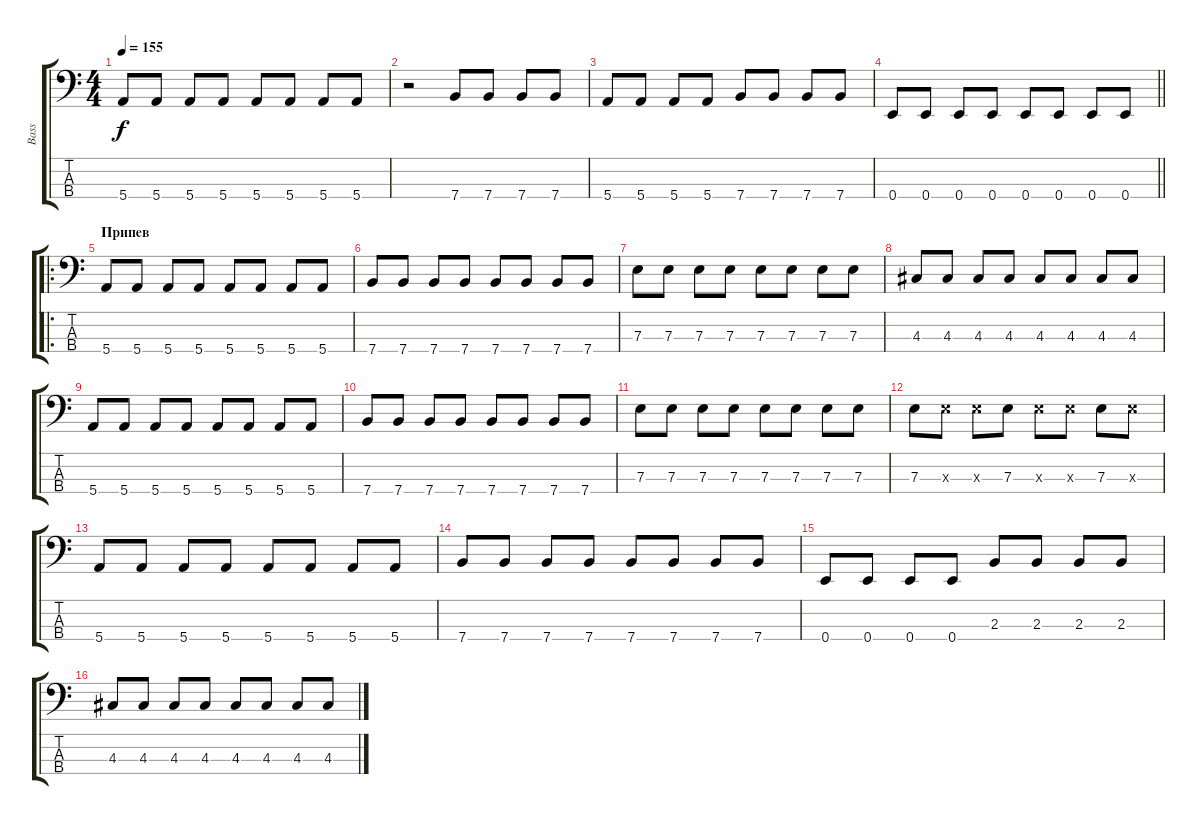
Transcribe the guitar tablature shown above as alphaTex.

\track ("Bass" "Bass") {instrument electricbasspick}
\staff {score tabs}
\tuning (G2 D2 A1 E1) {hide}
\ts (4 4)
\tempo 155
\clef f4
\ks c
5.4.8{dy f} 5.4.8 5.4.8 5.4.8 5.4.8 5.4.8 5.4.8 5.4.8 |
r.2 7.4.8 7.4.8 7.4.8 7.4.8 |
5.4.8 5.4.8 5.4.8 5.4.8 7.4.8 7.4.8 7.4.8 7.4.8 |
\barLineRight lightlight
0.4.8 0.4.8 0.4.8 0.4.8 0.4.8 0.4.8 0.4.8 0.4.8 |
\ro
\section ("" "Припев")
5.4.8 5.4.8 5.4.8 5.4.8 5.4.8 5.4.8 5.4.8 5.4.8 |
7.4.8 7.4.8 7.4.8 7.4.8 7.4.8 7.4.8 7.4.8 7.4.8 |
7.3.8 7.3.8 7.3.8 7.3.8 7.3.8 7.3.8 7.3.8 7.3.8 |
4.3.8 4.3.8 4.3.8 4.3.8 4.3.8 4.3.8 4.3.8 4.3.8 |
5.4.8 5.4.8 5.4.8 5.4.8 5.4.8 5.4.8 5.4.8 5.4.8 |
7.4.8 7.4.8 7.4.8 7.4.8 7.4.8 7.4.8 7.4.8 7.4.8 |
7.3.8 7.3.8 7.3.8 7.3.8 7.3.8 7.3.8 7.3.8 7.3.8 |
7.3.8 7.3{x}.8 7.3{x}.8 7.3.8 7.3{x}.8 7.3{x}.8 7.3.8 7.3{x}.8 |
5.4.8 5.4.8 5.4.8 5.4.8 5.4.8 5.4.8 5.4.8 5.4.8 |
7.4.8 7.4.8 7.4.8 7.4.8 7.4.8 7.4.8 7.4.8 7.4.8 |
0.4.8 0.4.8 0.4.8 0.4.8 2.3.8 2.3.8 2.3.8 2.3.8 |
4.3.8 4.3.8 4.3.8 4.3.8 4.3.8 4.3.8 4.3.8 4.3.8
